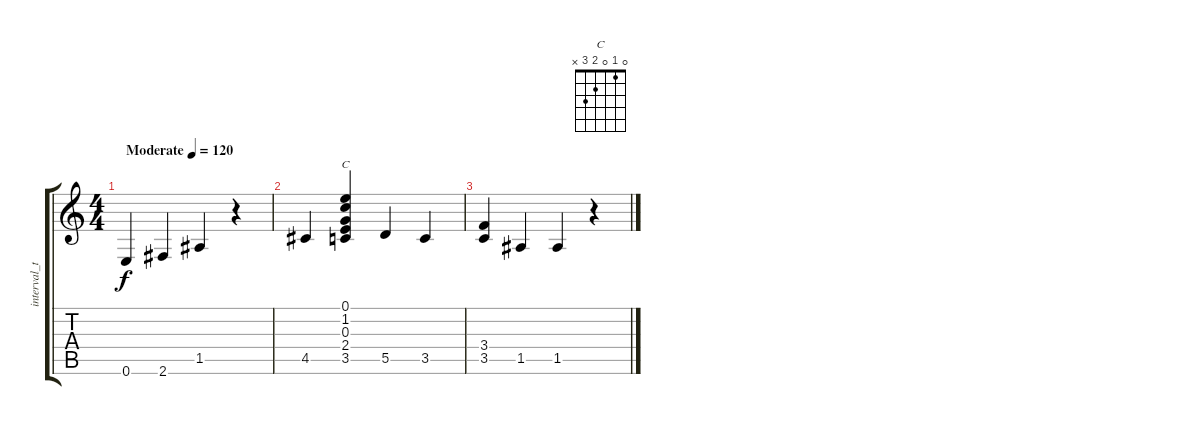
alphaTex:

\track ("interval_test" "interval_t") {instrument electricguitarjazz}
\staff {score tabs}
\tuning (E4 B3 G3 D3 A2 E2) {hide}
\chord ("C" 0 1 0 2 3 x)
\ts (4 4)
\tempo (120 "Moderate")
\clef g2
\ks c
0.6.4{dy f instrument electricguitarjazz} 2.6.4 1.5.4 r.4 |
4.5.4 (0.1 1.2 0.3 2.4 3.5).4{ch "C"} 5.5.4 3.5.4 |
(3.4 3.5).4 1.5.4 1.5.4 r.4
